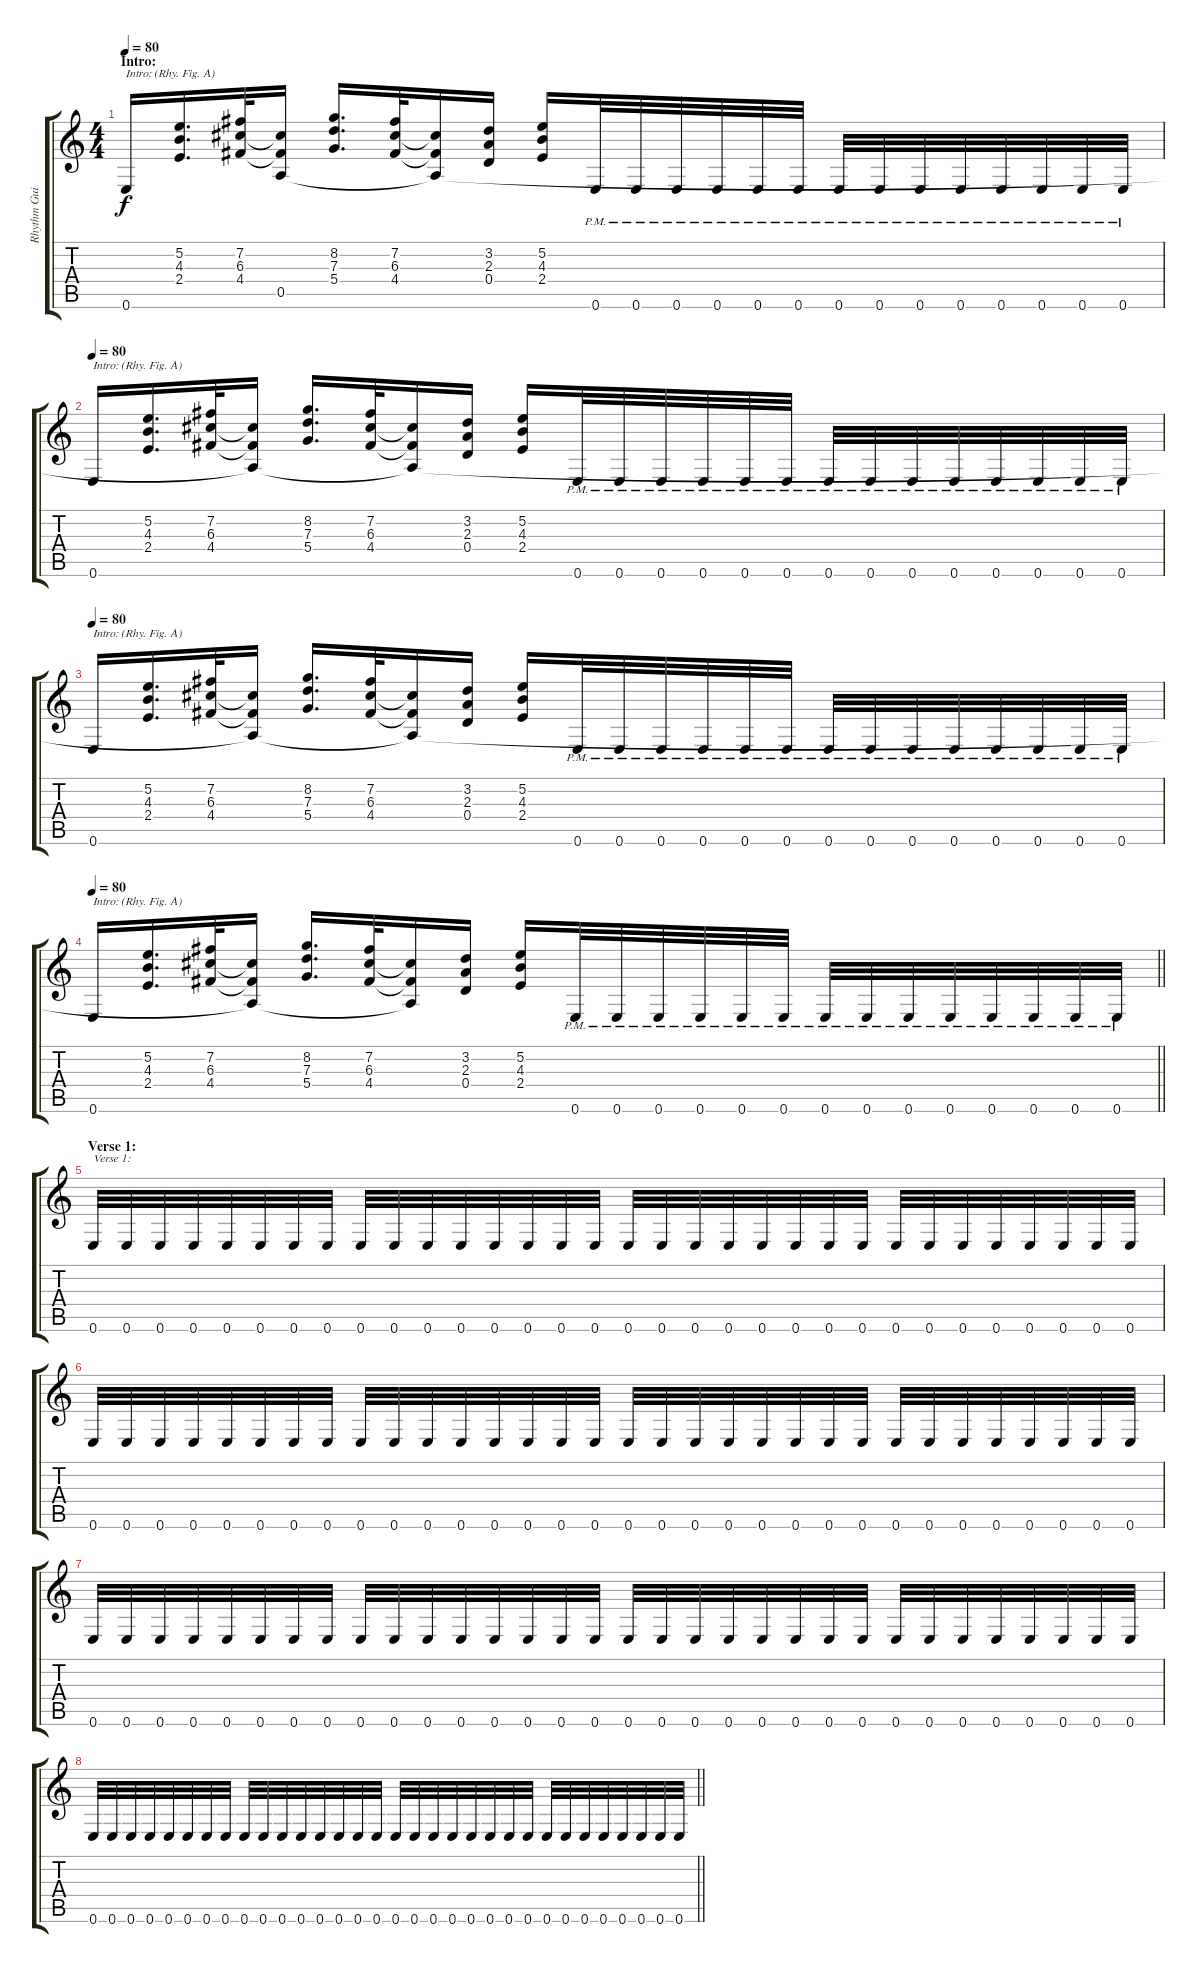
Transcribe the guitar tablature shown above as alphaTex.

\track ("Rhythm Guitar 1" "Rhythm Gui") {instrument overdrivenguitar}
\staff {score tabs}
\tuning (E4 B3 G3 D3 A2 E2) {hide}
\ts (4 4)
\section ("" "Intro:")
\tempo 80
\clef g2
\ks c
0.6.16{txt "Intro: (Rhy. Fig. A)" dy f instrument overdrivenguitar} (5.2 4.3 2.4).16{d} (7.2 6.3 4.4).32 (6.3{t} 4.4{t} 0.5).16 (8.2 7.3 5.4).16{d} (7.2 6.3 4.4).32 (6.3{t} 4.4{t} 0.5{t}).16 (3.2 2.3 0.4).16 (5.2 4.3 2.4).16 0.6{pm}.32 0.6{pm}.32 0.6{pm}.32 0.6{pm}.32 0.6{pm}.32 0.6{pm}.32 0.6{pm}.32 0.6{pm}.32 0.6{pm}.32 0.6{pm}.32 0.6{pm}.32 0.6{pm}.32 0.6{pm}.32 0.6{pm}.32 |
\tempo 80
0.6.16{txt "Intro: (Rhy. Fig. A)"} (5.2 4.3 2.4).16{d} (7.2 6.3 4.4).32 (6.3{t} 4.4{t} 0.5{t}).16 (8.2 7.3 5.4).16{d} (7.2 6.3 4.4).32 (6.3{t} 4.4{t} 0.5{t}).16 (3.2 2.3 0.4).16 (5.2 4.3 2.4).16 0.6{pm}.32 0.6{pm}.32 0.6{pm}.32 0.6{pm}.32 0.6{pm}.32 0.6{pm}.32 0.6{pm}.32 0.6{pm}.32 0.6{pm}.32 0.6{pm}.32 0.6{pm}.32 0.6{pm}.32 0.6{pm}.32 0.6{pm}.32 |
\tempo 80
0.6.16{txt "Intro: (Rhy. Fig. A)"} (5.2 4.3 2.4).16{d} (7.2 6.3 4.4).32 (6.3{t} 4.4{t} 0.5{t}).16 (8.2 7.3 5.4).16{d} (7.2 6.3 4.4).32 (6.3{t} 4.4{t} 0.5{t}).16 (3.2 2.3 0.4).16 (5.2 4.3 2.4).16 0.6{pm}.32 0.6{pm}.32 0.6{pm}.32 0.6{pm}.32 0.6{pm}.32 0.6{pm}.32 0.6{pm}.32 0.6{pm}.32 0.6{pm}.32 0.6{pm}.32 0.6{pm}.32 0.6{pm}.32 0.6{pm}.32 0.6{pm}.32 |
\tempo 80
\barLineRight lightlight
0.6.16{txt "Intro: (Rhy. Fig. A)"} (5.2 4.3 2.4).16{d} (7.2 6.3 4.4).32 (6.3{t} 4.4{t} 0.5{t}).16 (8.2 7.3 5.4).16{d} (7.2 6.3 4.4).32 (6.3{t} 4.4{t} 0.5{t}).16 (3.2 2.3 0.4).16 (5.2 4.3 2.4).16 0.6{pm}.32 0.6{pm}.32 0.6{pm}.32 0.6{pm}.32 0.6{pm}.32 0.6{pm}.32 0.6{pm}.32 0.6{pm}.32 0.6{pm}.32 0.6{pm}.32 0.6{pm}.32 0.6{pm}.32 0.6{pm}.32 0.6{pm}.32 |
\section ("" "Verse 1:")
0.6.32{txt "Verse 1:"} 0.6.32 0.6.32 0.6.32 0.6.32 0.6.32 0.6.32 0.6.32 0.6.32 0.6.32 0.6.32 0.6.32 0.6.32 0.6.32 0.6.32 0.6.32 0.6.32 0.6.32 0.6.32 0.6.32 0.6.32 0.6.32 0.6.32 0.6.32 0.6.32 0.6.32 0.6.32 0.6.32 0.6.32 0.6.32 0.6.32 0.6.32 |
0.6.32 0.6.32 0.6.32 0.6.32 0.6.32 0.6.32 0.6.32 0.6.32 0.6.32 0.6.32 0.6.32 0.6.32 0.6.32 0.6.32 0.6.32 0.6.32 0.6.32 0.6.32 0.6.32 0.6.32 0.6.32 0.6.32 0.6.32 0.6.32 0.6.32 0.6.32 0.6.32 0.6.32 0.6.32 0.6.32 0.6.32 0.6.32 |
0.6.32 0.6.32 0.6.32 0.6.32 0.6.32 0.6.32 0.6.32 0.6.32 0.6.32 0.6.32 0.6.32 0.6.32 0.6.32 0.6.32 0.6.32 0.6.32 0.6.32 0.6.32 0.6.32 0.6.32 0.6.32 0.6.32 0.6.32 0.6.32 0.6.32 0.6.32 0.6.32 0.6.32 0.6.32 0.6.32 0.6.32 0.6.32 |
\barLineRight lightlight
0.6.32 0.6.32 0.6.32 0.6.32 0.6.32 0.6.32 0.6.32 0.6.32 0.6.32 0.6.32 0.6.32 0.6.32 0.6.32 0.6.32 0.6.32 0.6.32 0.6.32 0.6.32 0.6.32 0.6.32 0.6.32 0.6.32 0.6.32 0.6.32 0.6.32 0.6.32 0.6.32 0.6.32 0.6.32 0.6.32 0.6.32 0.6.32
